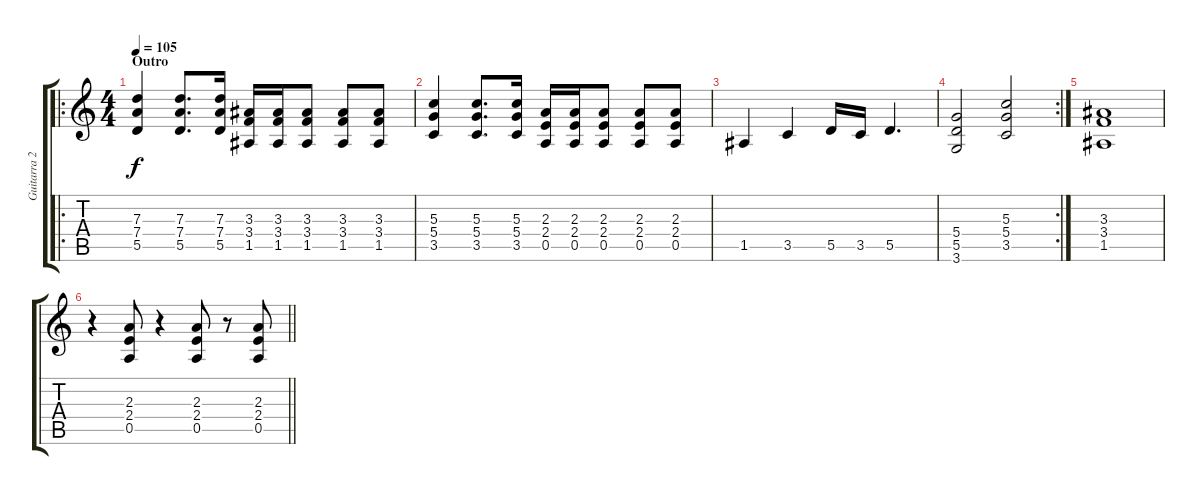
\track ("Guitarra 2" "Guitarra 2") {instrument distortionguitar}
\staff {score tabs}
\tuning (E4 B3 G3 D3 A2 E2) {hide}
\ro
\ts (4 4)
\section ("" "Outro")
\tempo 105
\clef g2
\ks c
(7.3 7.4 5.5).4{dy f} (7.3 7.4 5.5).8{d} (7.3 7.4 5.5).16 (3.3 3.4 1.5).16 (3.3 3.4 1.5).16 (3.3 3.4 1.5).8 (3.3 3.4 1.5).8 (3.3 3.4 1.5).8 |
(5.3 5.4 3.5).4 (5.3 5.4 3.5).8{d} (5.3 5.4 3.5).16 (2.3 2.4 0.5).16 (2.3 2.4 0.5).16 (2.3 2.4 0.5).8 (2.3 2.4 0.5).8 (2.3 2.4 0.5).8 |
1.5.4 3.5.4 5.5.16 3.5.16 5.5.4{d} |
\rc 2
(5.4 5.5 3.6).2 (5.3 5.4 3.5).2 |
(3.3 3.4 1.5).1 |
\barLineRight lightlight
r.4 (2.3 2.4 0.5).8 r.4 (2.3 2.4 0.5).8 r.8 (2.3 2.4 0.5).8
